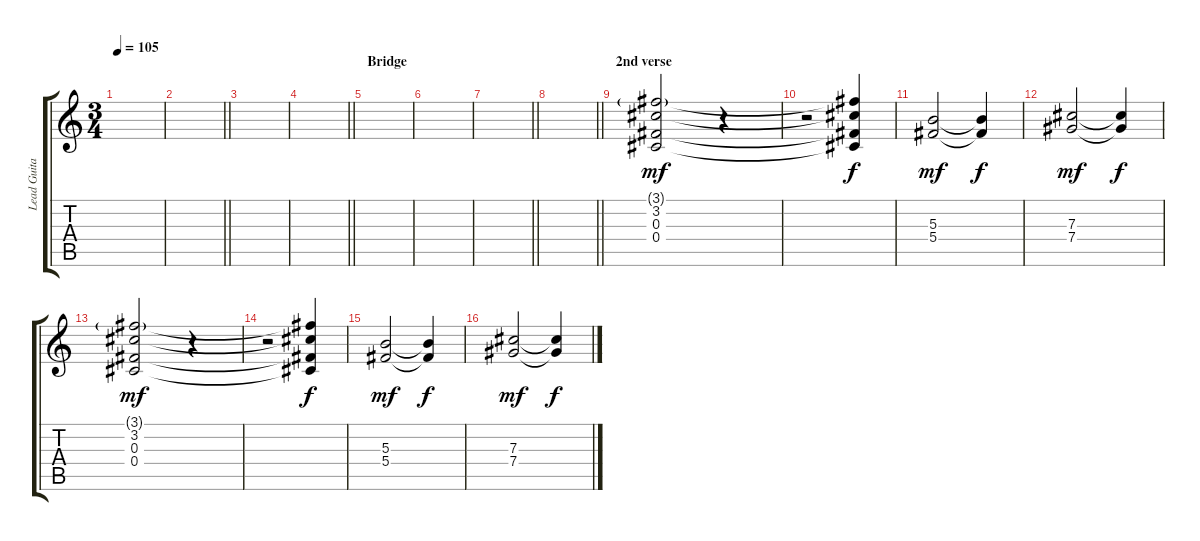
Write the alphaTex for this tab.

\track ("Lead Guitar" "Lead Guita") {instrument overdrivenguitar}
\staff {score tabs}
\tuning (Eb4 Bb3 Gb3 Db3 Ab2 Eb2) {hide}
\ts (3 4)
\tempo 105
\clef g2
\ks c
|
\barLineRight lightlight
|
|
\barLineRight lightlight
|
\section ("" "Bridge")
|
|
\barLineRight lightlight
|
\barLineRight lightlight
|
\section ("" "2nd verse")
(3.1{g} 3.2 0.3 0.4).2{dy mf volume 7} r.4 |
r.2 (3.1{t} 3.2{t} 0.3{t} 0.4{t}).4{dy f} |
(5.3 5.4).2{dy mf} (5.3{t} 5.4{t}).4{dy f} |
(7.3 7.4).2{dy mf} (7.3{t} 7.4{t}).4{dy f} |
(3.1{g} 3.2 0.3 0.4).2{dy mf} r.4 |
r.2 (3.1{t} 3.2{t} 0.3{t} 0.4{t}).4{dy f} |
(5.3 5.4).2{dy mf} (5.3{t} 5.4{t}).4{dy f} |
(7.3 7.4).2{dy mf} (7.3{t} 7.4{t}).4{dy f}
